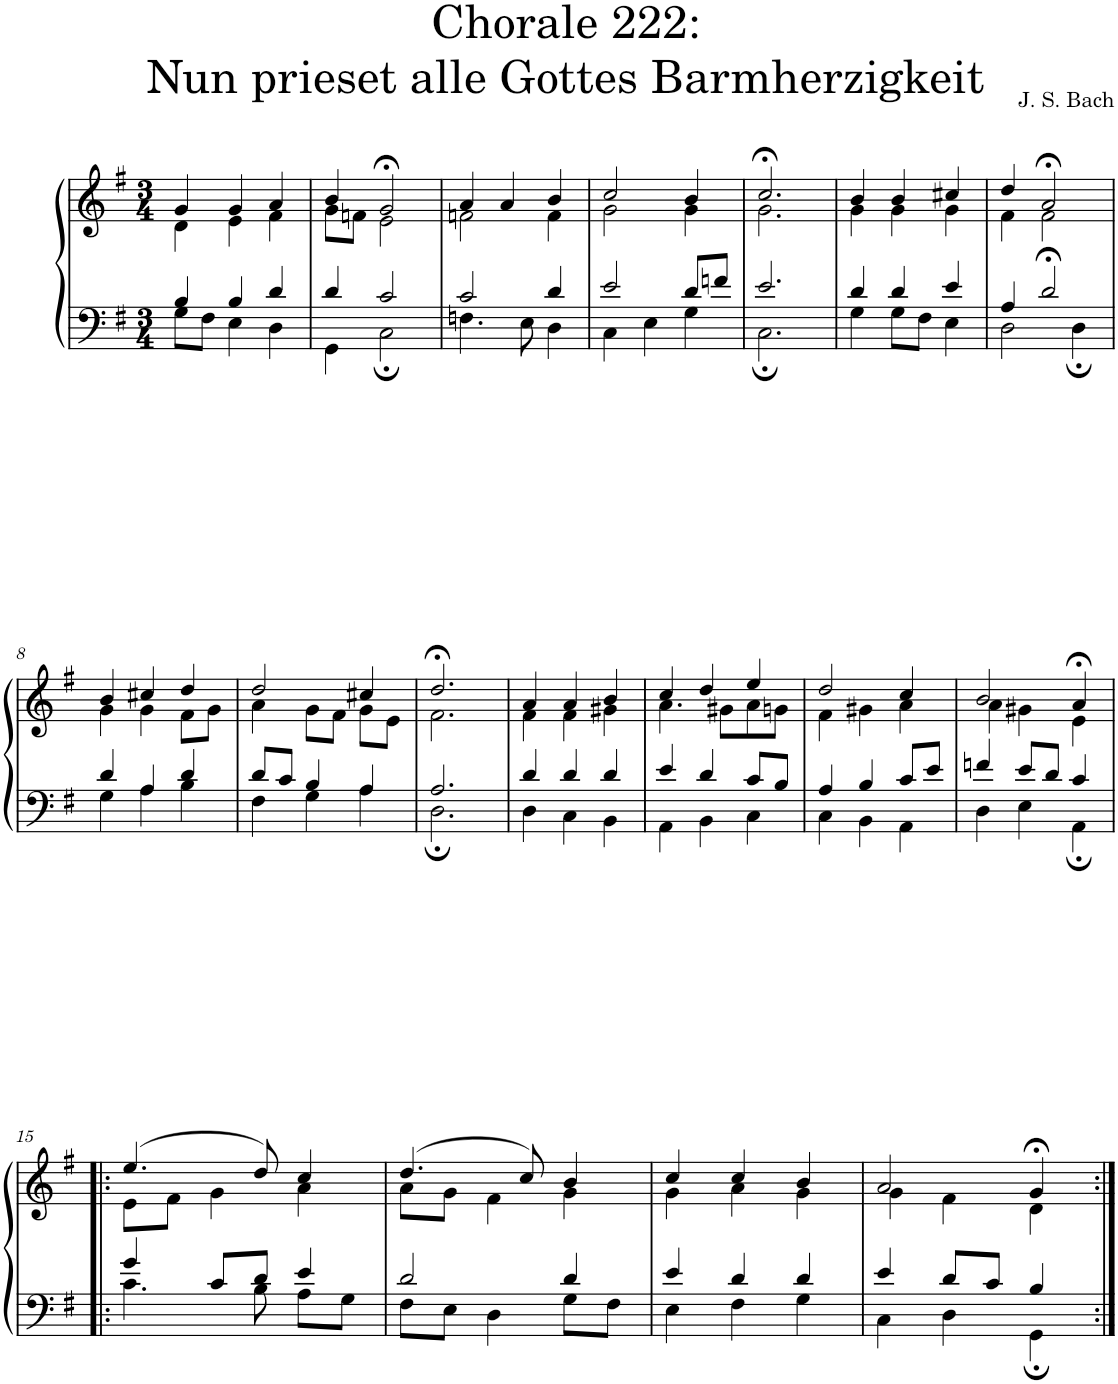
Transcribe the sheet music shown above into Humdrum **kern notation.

**kern	**kern
*part1	*part1
*staff2	*staff1
*I"S,A	*
*clefF4	*clefG2
*k[f#]	*k[f#]
*M3/4	*M3/4
=1	=1
*^	*^
4B/	8G\L	4g/	4d\
.	8F#\J	.	.
4B/	4E\	4g/	4e\
4d/	4D\	4a/	4f#\
=2	=2	=2	=2
4d/	4GG\	4b/	8g\L
.	.	.	8fn\J
2c/	2C;\	2g;</	2e\
=3	=3	=3	=3
2c/	4.Fn\	4a/	2fn\
.	.	4a/	.
.	8E\	.	.
4d/	4D\	4b/	4f\
=4	=4	=4	=4
2e/	4C\	2cc/	2g\
.	4E\	.	.
8d/L	4G\	4b/	4g\
8fn/J	.	.	.
=5	=5	=5	=5
2.e/	2.C;\	2.cc;</	2.g\
=6	=6	=6	=6
4d/	4G\	4b/	4g\
4d/	8G\L	4b/	4g\
.	8F#\J	.	.
4e/	4E\	4cc#X/	4g\
=7	=7	=7	=7
4A/	2D\	4dd/	4f#\
2d;</	.	2a;</	2f#\
.	4D;\	.	.
!!LO:LB:g=z	!!
=8	=8	=8	=8
4d/	4G\	4b/	4g\
4A/	4A\	4cc#X/	4g\
4d/	4B\	4dd/	8f#\L
.	.	.	8g\J
=9	=9	=9	=9
8d/L	4F#\	2dd/	4a\
8c/J	.	.	.
4B/	4G\	.	8g\L
.	.	.	8f#\J
4A/	4A\	4cc#X/	8g\L
.	.	.	8e\J
=10	=10	=10	=10
2.A/	2.D;\	2.dd;</	2.f#\
=11	=11	=11	=11
4d/	4D\	4a/	4f#\
4d/	4C\	4a/	4f#\
4d/	4BB\	4b/	4g#X\
=12	=12	=12	=12
4e/	4AA\	4cc/	4.a\
4d/	4BB\	4dd/	.
.	.	.	8g#X\L
8c/L	4C\	4ee/	8a\
8B/J	.	.	8gn\J
=13	=13	=13	=13
4A/	4C\	2dd/	4f#\
4B/	4BB\	.	4g#X\
8c/L	4AA\	4cc/	4a\
8e/J	.	.	.
=14	=14	=14	=14
4fn/	4D\	2b/	4a\
8e/L	4E\	.	4g#X\
8d/J	.	.	.
4c/	4AA;\	4a;</	4e\
!!LO:LB:g=z	!!
=15!|:	=15!|:	=15!|:	=15!|:
4g/	4.c\	(>4.ee/	8e\L
.	.	.	8f#\J
8c/L	.	.	4g\
8d/J	8B\	8dd/)	.
4e/	8A\L	4cc/	4a\
.	8G\J	.	.
=16	=16	=16	=16
2d/	8F#\L	(>4.dd/	8a\L
.	8E\J	.	8g\J
.	4D\	.	4f#\
.	.	8cc/)	.
4d/	8G\L	4b/	4g\
.	8F#\J	.	.
=17	=17	=17	=17
4e/	4E\	4cc/	4g\
4d/	4F#\	4cc/	4a\
4d/	4G\	4b/	4g\
=18	=18	=18	=18
4e/	4C\	2a/	4g\
8d/L	4D\	.	4f#\
8c/J	.	.	.
4B/	4GG;\	4g;</	4d\
*v	*v	*	*
*	*v	*v
=:|!	=:|!
*-	*-
